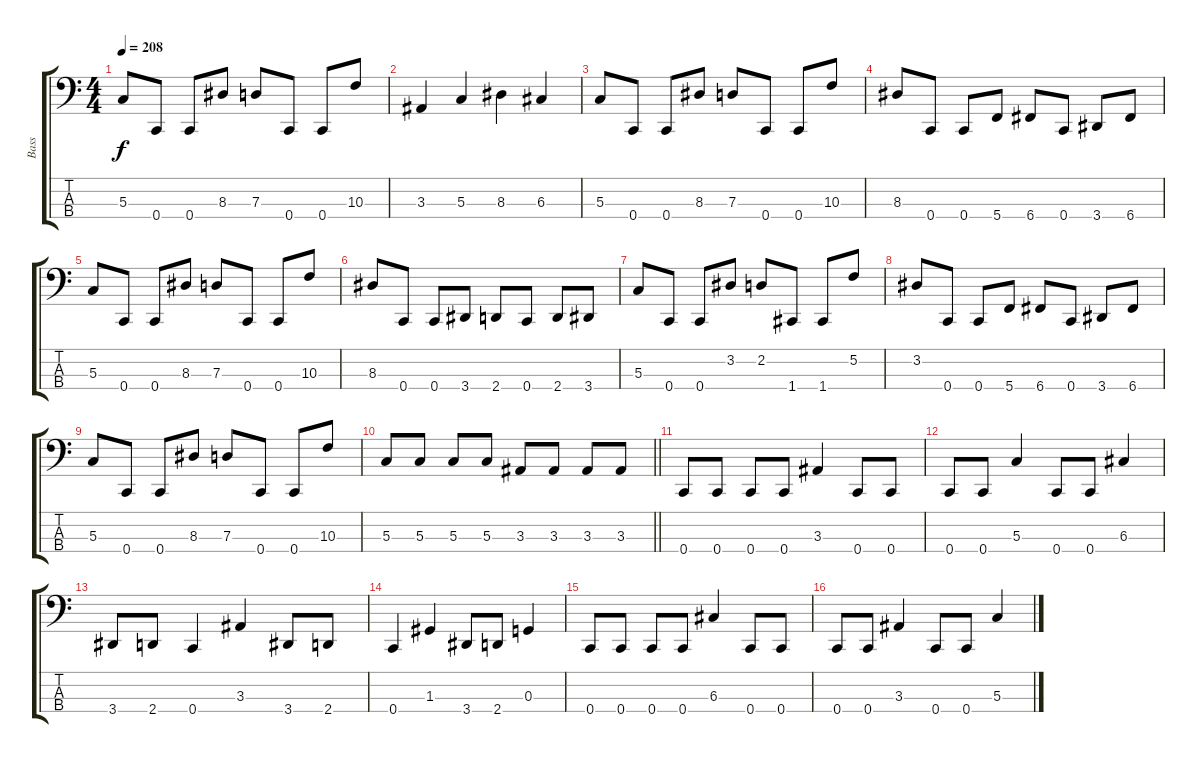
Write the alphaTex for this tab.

\track ("Bass" "Bass") {instrument electricbasspick}
\staff {score tabs}
\tuning (F2 C2 G1 C1) {hide}
\ts (4 4)
\tempo 208
\clef f4
\ks c
5.3.8{dy f} 0.4.8 0.4.8 8.3.8 7.3.8 0.4.8 0.4.8 10.3.8 |
3.3.4 5.3.4 8.3.4 6.3.4 |
5.3.8 0.4.8 0.4.8 8.3.8 7.3.8 0.4.8 0.4.8 10.3.8 |
8.3.8 0.4.8 0.4.8 5.4.8 6.4.8 0.4.8 3.4.8 6.4.8 |
5.3.8 0.4.8 0.4.8 8.3.8 7.3.8 0.4.8 0.4.8 10.3.8 |
8.3.8 0.4.8 0.4.8 3.4.8 2.4.8 0.4.8 2.4.8 3.4.8 |
5.3.8 0.4.8 0.4.8 3.2.8 2.2.8 1.4.8 1.4.8 5.2.8 |
3.2.8 0.4.8 0.4.8 5.4.8 6.4.8 0.4.8 3.4.8 6.4.8 |
5.3.8 0.4.8 0.4.8 8.3.8 7.3.8 0.4.8 0.4.8 10.3.8 |
\barLineRight lightlight
5.3.8 5.3.8 5.3.8 5.3.8 3.3.8 3.3.8 3.3.8 3.3.8 |
0.4.8 0.4.8 0.4.8 0.4.8 3.3.4 0.4.8 0.4.8 |
0.4.8 0.4.8 5.3.4 0.4.8 0.4.8 6.3.4 |
3.4.8 2.4.8 0.4.4 3.3.4 3.4.8 2.4.8 |
0.4.4 1.3.4 3.4.8 2.4.8 0.3.4 |
0.4.8 0.4.8 0.4.8 0.4.8 6.3.4 0.4.8 0.4.8 |
0.4.8 0.4.8 3.3.4 0.4.8 0.4.8 5.3.4
